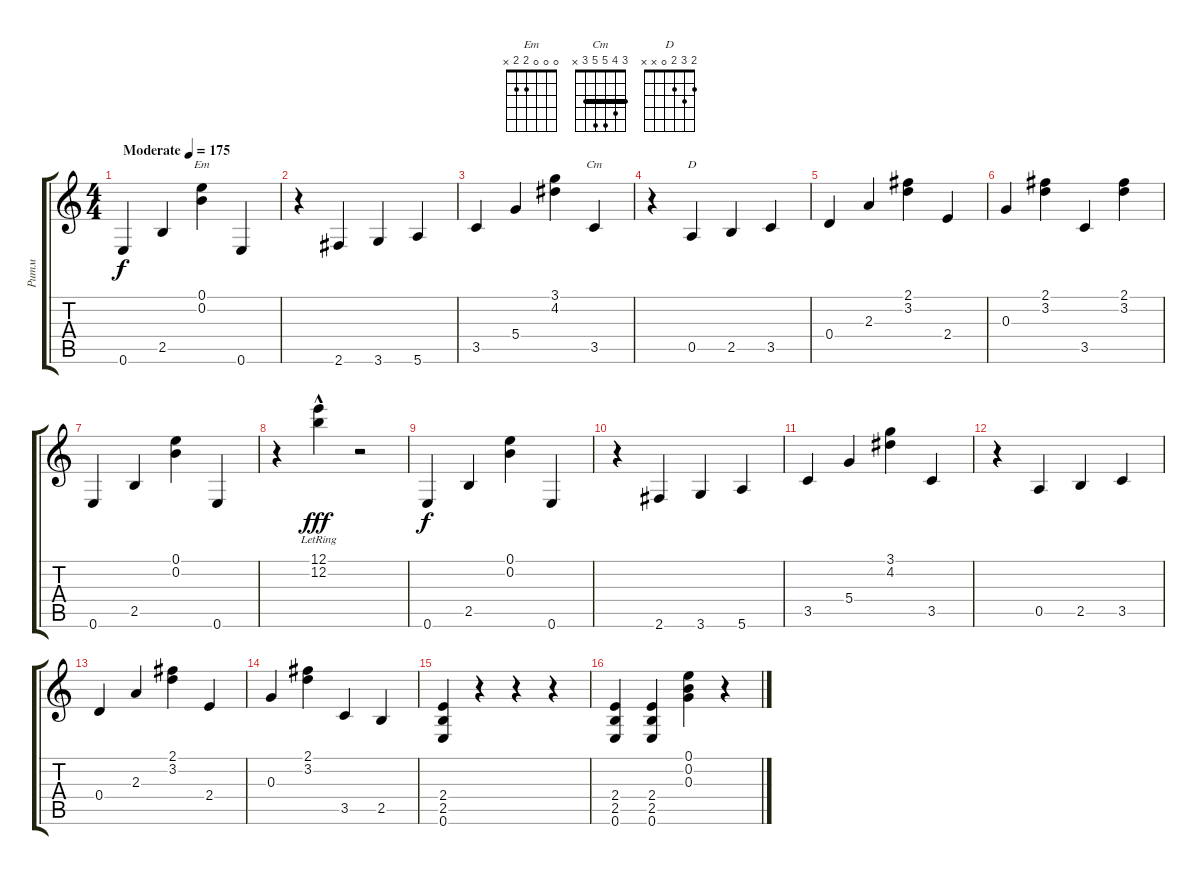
\track ("Ритм" "Ритм") {instrument acousticguitarsteel}
\staff {score tabs}
\tuning (E4 B3 G3 D3 A2 E2) {hide}
\chord ("Em" 0 0 0 2 2 x)
\chord ("Cm" 3 4 5 5 3 x) {barre 3}
\chord ("D" 2 3 2 0 x x)
\ts (4 4)
\tempo (175 "Moderate")
\clef g2
\ks c
0.6.4{dy f instrument acousticguitarsteel} 2.5.4 (0.1 0.2).4{ch "Em"} 0.6.4 |
r.4 2.6.4 3.6.4 5.6.4 |
3.5.4 5.4.4 (3.1 4.2).4 3.5.4{ch "Cm"} |
r.4 0.5.4{ch "D"} 2.5.4 3.5.4 |
0.4.4 2.3.4 (2.1 3.2).4 2.4.4 |
0.3.4 (2.1 3.2).4 3.5.4 (2.1 3.2).4 |
0.6.4 2.5.4 (0.1 0.2).4 0.6.4 |
r.4 (12.1{hac lr} 12.2{hac lr}).4{dy fff} r.2 |
0.6.4{dy f} 2.5.4 (0.1 0.2).4 0.6.4 |
r.4 2.6.4 3.6.4 5.6.4 |
3.5.4 5.4.4 (3.1 4.2).4 3.5.4 |
r.4 0.5.4 2.5.4 3.5.4 |
0.4.4 2.3.4 (2.1 3.2).4 2.4.4 |
0.3.4 (2.1 3.2).4 3.5.4 2.5.4 |
(2.4 2.5 0.6).4 r.4 r.4 r.4 |
(2.4 2.5 0.6).4 (2.4 2.5 0.6).4 (0.1 0.2 0.3).4 r.4
